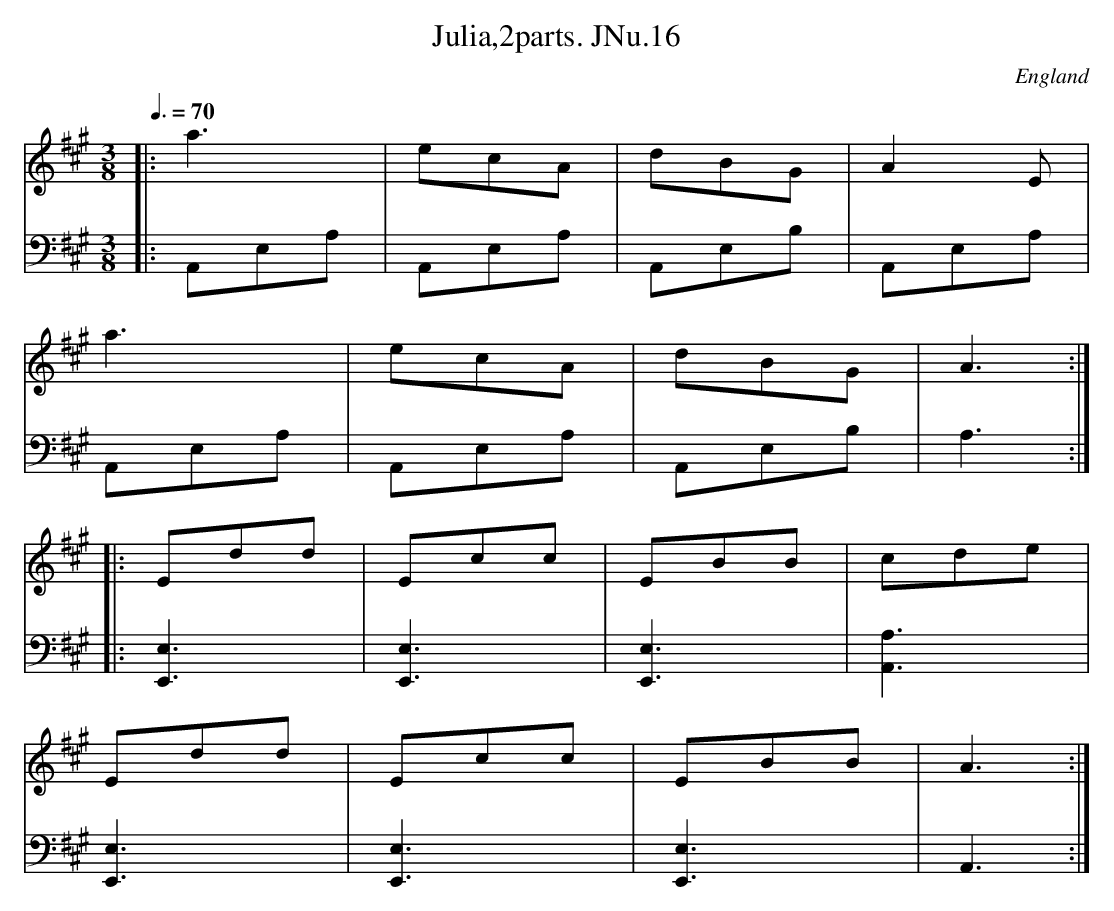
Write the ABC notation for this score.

X:1
T:Julia,2parts. JNu.16
L:1/8
M:3/8
O:England
Q:3/8=70
V:1
V:2 clef=bass
K:A
[V:1] |: a3 | ecA | dBG | A2E |
[V:2] |: A,,E,A, | A,,E,A, | A,,E,B, | A,,E,A, |
[V:1] a3 | ecA | dBG | A3 :|
[V:2] A,,E,A, | A,,E,A, | A,,E,B, | A,3 :|
[V:1] |: Edd | Ecc | EBB | cde |
[V:2] |: [E,,3E,3] | [E,,3E,3] | [E,,3E,3] | [A,,3A,3] |
[V:1] Edd | Ecc | EBB | A3 :|
[V:2] [E,,3E,3] | [E,,3E,3] | [E,,3E,3] | A,,3 :|
